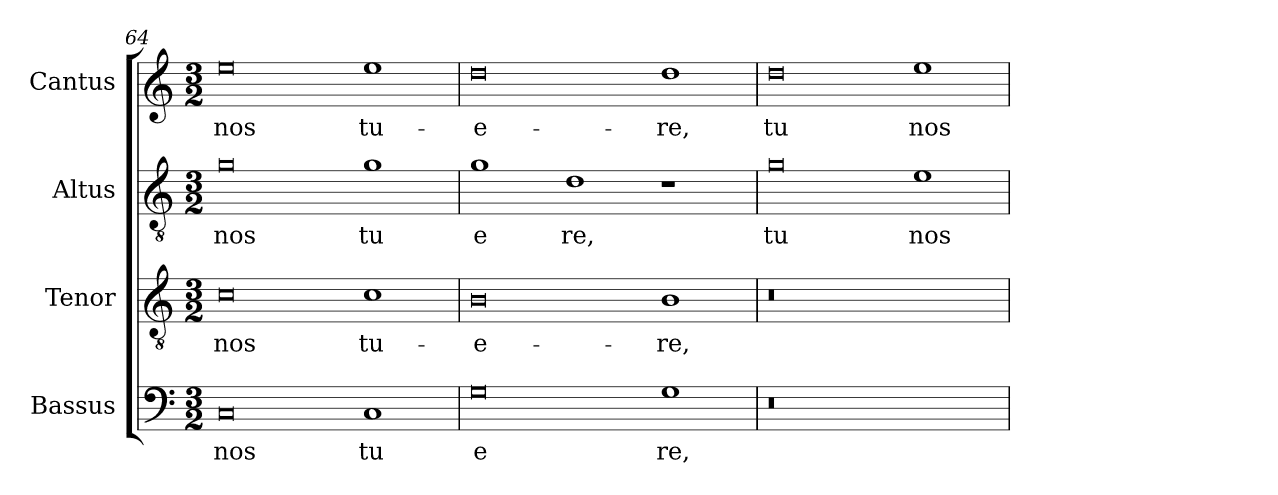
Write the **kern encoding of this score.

**kern	**text	**kern	**text	**kern	**text	**kern	**text
*part4	*part4	*part3	*part3	*part2	*part2	*part1	*part1
*staff4	*staff4	*staff3	*staff3	*staff2	*staff2	*staff1	*staff1
*I"Bassus	*	*I"Tenor	*	*I"Altus	*	*I"Cantus	*
*clefF4	*	*clefGv2	*	*clefGv2	*	*clefG2	*
*	*	*k[]	*	*	*	*	*
*	*	*C:	*	*	*	*	*
*M3/2	*	*M3/2	*	*M3/2	*	*M3/2	*
=64	=64	=64	=64	=64	=64	=64	=64
!	!LO:LY:b:cj	!	!LO:LY:b:cj	!	!LO:LY:b:cj	!	!LO:LY:b:cj
0C	nos	0c	nos	0g	nos	0ee	nos
!	!LO:LY:b:cj	!	!LO:LY:b:cj	!	!LO:LY:b:cj	!	!LO:LY:b:cj
1C	tu	1c	tu-	1g	tu	1ee	tu-
=65	=65	=65	=65	=65	=65	=65	=65
!	!LO:LY:b:cj	!	!LO:LY:b:cj	!	!LO:LY:b:cj	!	!LO:LY:b:cj
0G	e	0B	-e-	1g	e	0dd	-e-
!	!	!	!	!	!LO:LY:b:cj	!	!
.	.	.	.	1d	re,	.	.
!	!LO:LY:b:cj	!	!LO:LY:b:cj	!	!	!	!LO:LY:b:cj
1G	re,	1B	-re,	1r	.	1dd	-re,
=66	=66	=66	=66	=66	=66	=66	=66
!	!	!	!	!	!LO:LY:b:cj	!	!LO:LY:b:cj
0.r	.	0.r	.	0g	tu	0dd	tu
!	!	!	!	!	!LO:LY:b:cj	!	!LO:LY:b:cj
.	.	.	.	1e	nos	1ee	nos
=	=	=	=	=	=	=	=
*-	*-	*-	*-	*-	*-	*-	*-
